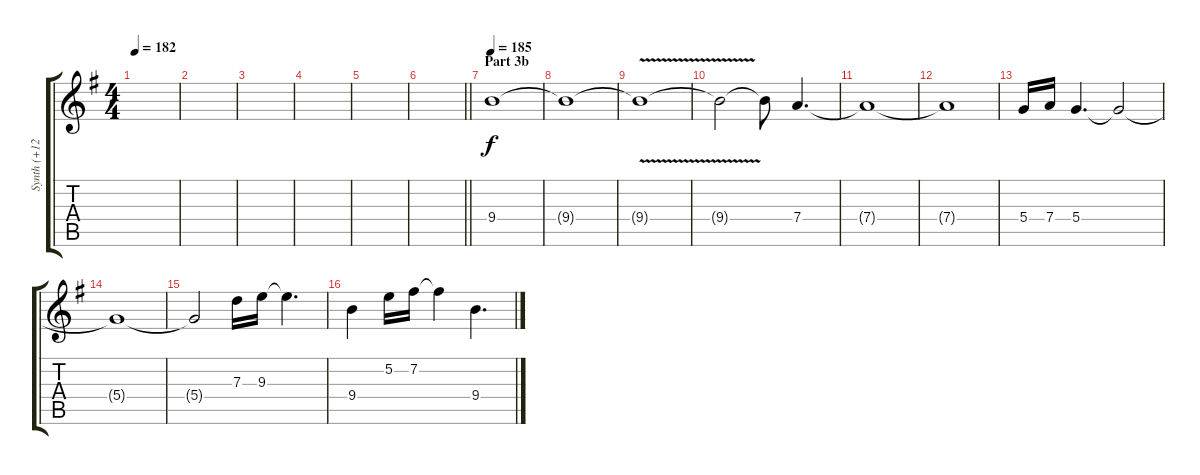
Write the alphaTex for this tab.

\track ("Synth (+12)" "Synth (+12") {instrument lead1square}
\staff {score tabs}
\tuning (E5 B4 G4 D4 A3 E3) {hide}
\ts (4 4)
\tempo 182
\clef g2
\ks g
|
|
|
|
|
\barLineRight lightlight
|
\section ("" "Part 3b")
\tempo 185
9.4.1 |
9.4{t}.1 |
9.4{v t}.1 |
9.4{t}.2 9.4{t}.8 7.4.4{d} |
7.4{t}.1 |
7.4{t}.1 |
5.4.16 7.4.16 5.4.4{d} 5.4{t}.2 |
5.4{t}.1 |
5.4{t}.2 7.3.16 9.3.16 9.3{t}.4{d} |
9.4.4 5.2.16 7.2.16 7.2{t}.4 9.4.4{d}
